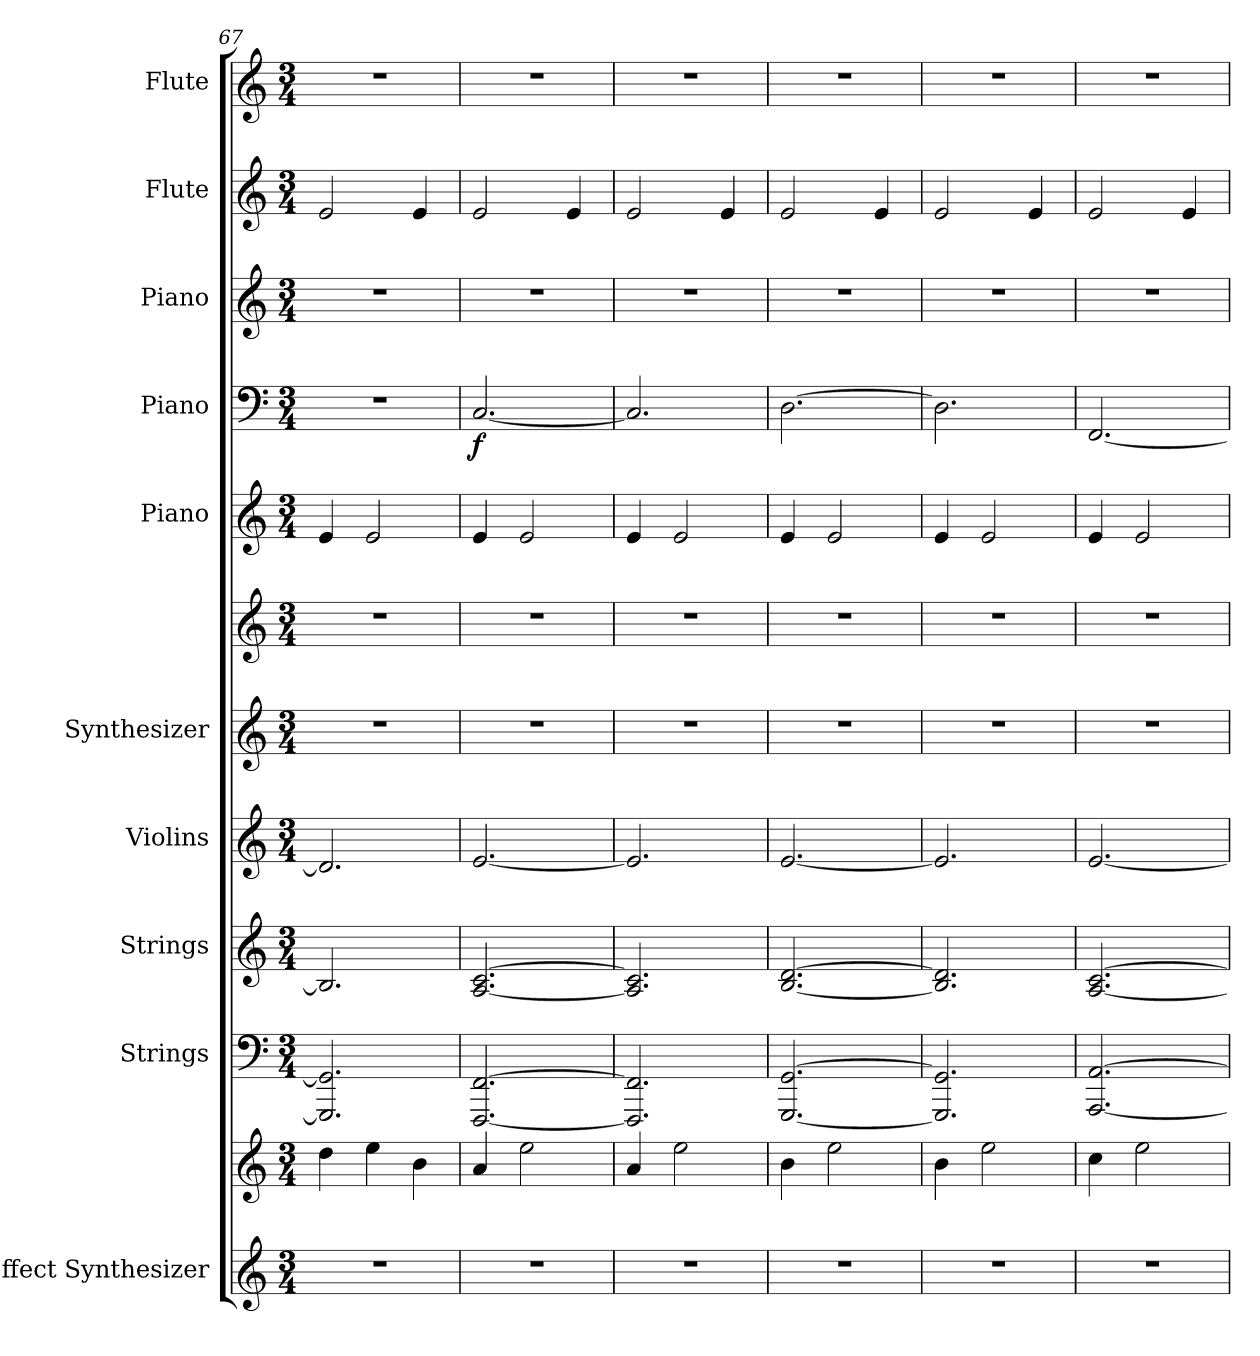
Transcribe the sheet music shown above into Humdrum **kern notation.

**kern	**kern	**kern	**kern	**kern	**kern	**kern	**kern	**kern	**dynam	**kern	**kern	**kern
*part10	*part10	*part9	*part8	*part7	*part6	*part6	*part5	*part4	*part4	*part3	*part2	*part1
*staff12	*staff11	*staff10	*staff9	*staff8	*staff7	*staff6	*staff5	*staff4	*staff4	*staff3	*staff2	*staff1
*I"Effect Synthesizer	*	*I"Strings	*I"Strings	*I"Violins	*I"Synthesizer	*	*I"Piano	*I"Piano	*	*I"Piano	*I"Flute	*I"Flute
*I'Synth.	*	*I'Str.	*I'Str.	*I'Vlns.	*I'Synth.	*	*I'Pno.	*I'Pno.	*	*I'Pno.	*I'Fl.	*I'Fl.
*clefG2	*clefG2	*clefF4	*clefG2	*clefG2	*clefG2	*clefG2	*clefG2	*clefF4	*	*clefG2	*clefG2	*clefG2
*k[]	*k[]	*k[]	*k[]	*k[]	*k[]	*k[]	*k[]	*k[]	*	*k[]	*k[]	*k[]
*M3/4	*M3/4	*M3/4	*M3/4	*M3/4	*M3/4	*M3/4	*M3/4	*M3/4	*	*M3/4	*M3/4	*M3/4
=67	=67	=67	=67	=67	=67	=67	=67	=67	=67	=67	=67	=67
2.r	4dd\	2.GGG/] 2.GG/]	2.B/]	2.d/]	2.r	2.r	4e/	2.r	.	2.r	2e/	2.r
.	4ee\	.	.	.	.	.	2e/	.	.	.	.	.
.	4b\	.	.	.	.	.	.	.	.	.	4e/	.
=68	=68	=68	=68	=68	=68	=68	=68	=68	=68	=68	=68	=68
!	!	!	!	!	!	!	!	!	!LO:DY:b	!	!	!
2.r	4a/	[2.FFF/ [2.FF/	[2.A/ [2.c/	[2.e/	2.r	2.r	4e/	[2.C/	f	2.r	2e/	2.r
.	2ee\	.	.	.	.	.	2e/	.	.	.	.	.
.	.	.	.	.	.	.	.	.	.	.	4e/	.
=69	=69	=69	=69	=69	=69	=69	=69	=69	=69	=69	=69	=69
2.r	4a/	2.FFF/] 2.FF/]	2.A/] 2.c/]	2.e/]	2.r	2.r	4e/	2.C/]	.	2.r	2e/	2.r
.	2ee\	.	.	.	.	.	2e/	.	.	.	.	.
.	.	.	.	.	.	.	.	.	.	.	4e/	.
=70	=70	=70	=70	=70	=70	=70	=70	=70	=70	=70	=70	=70
2.r	4b\	[2.GGG/ [2.GG/	[2.B/ [2.d/	[2.e/	2.r	2.r	4e/	[2.D\	.	2.r	2e/	2.r
.	2ee\	.	.	.	.	.	2e/	.	.	.	.	.
.	.	.	.	.	.	.	.	.	.	.	4e/	.
=71	=71	=71	=71	=71	=71	=71	=71	=71	=71	=71	=71	=71
2.r	4b\	2.GGG/] 2.GG/]	2.B/] 2.d/]	2.e/]	2.r	2.r	4e/	2.D\]	.	2.r	2e/	2.r
.	2ee\	.	.	.	.	.	2e/	.	.	.	.	.
.	.	.	.	.	.	.	.	.	.	.	4e/	.
=72	=72	=72	=72	=72	=72	=72	=72	=72	=72	=72	=72	=72
2.r	4cc\	[2.AAA/ [2.AA/	[2.A/ [2.c/	[2.e/	2.r	2.r	4e/	[2.FF/	.	2.r	2e/	2.r
.	2ee\	.	.	.	.	.	2e/	.	.	.	.	.
.	.	.	.	.	.	.	.	.	.	.	4e/	.
=	=	=	=	=	=	=	=	=	=	=	=	=
*-	*-	*-	*-	*-	*-	*-	*-	*-	*-	*-	*-	*-
